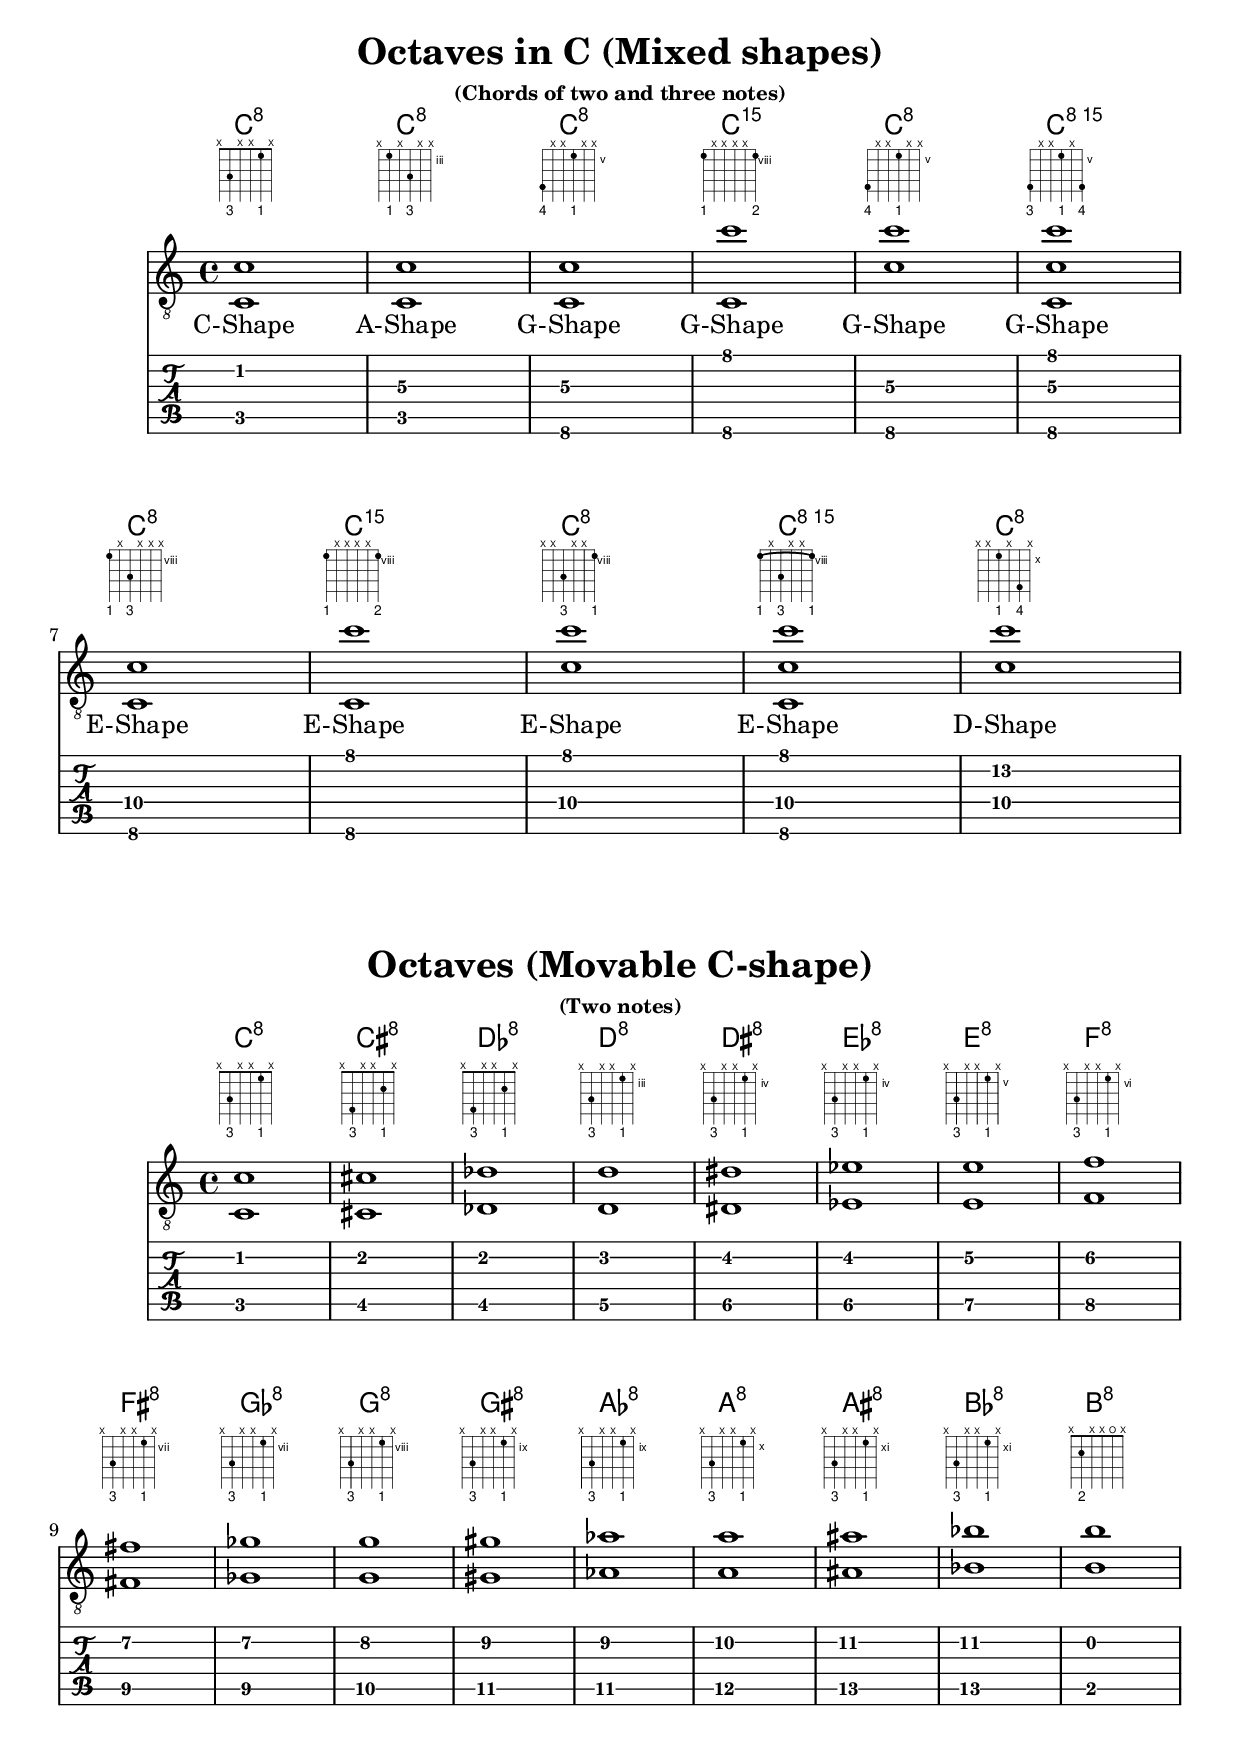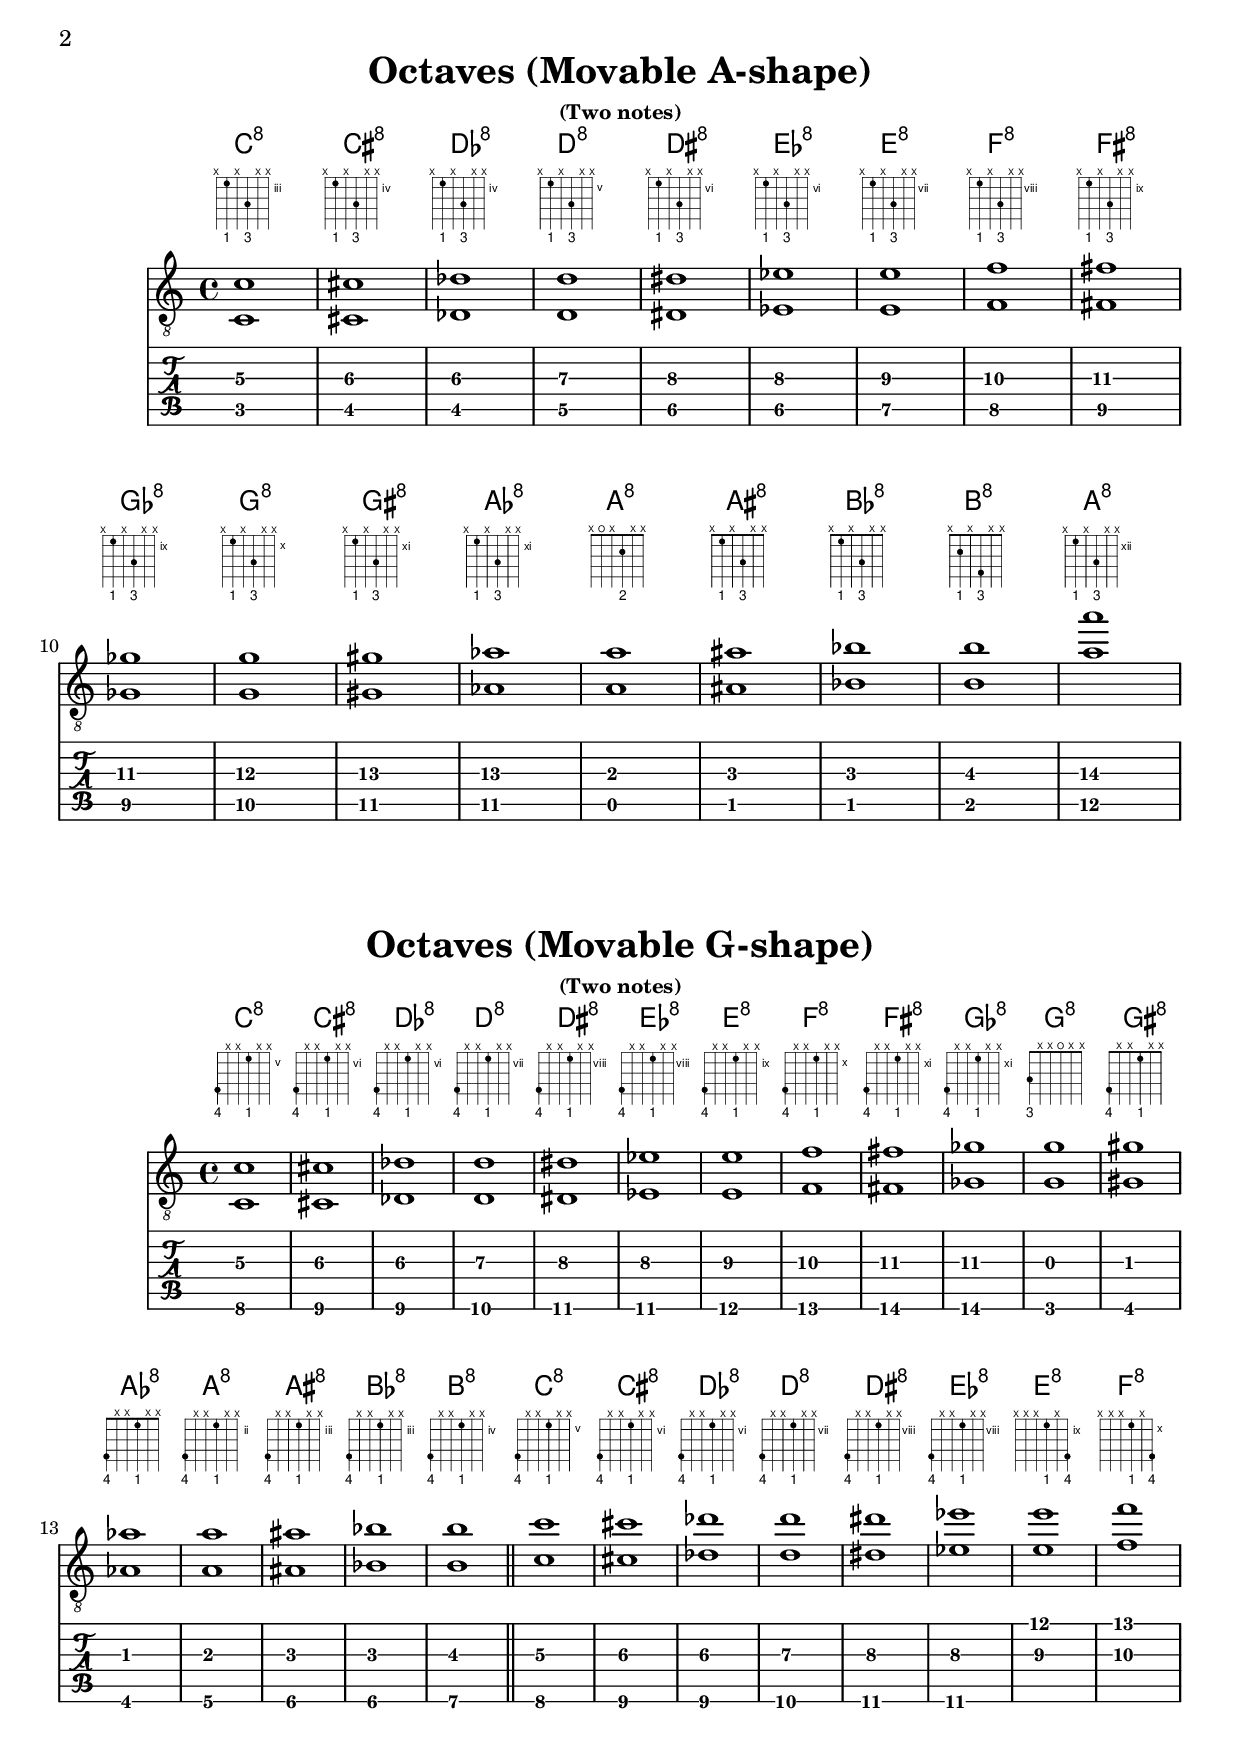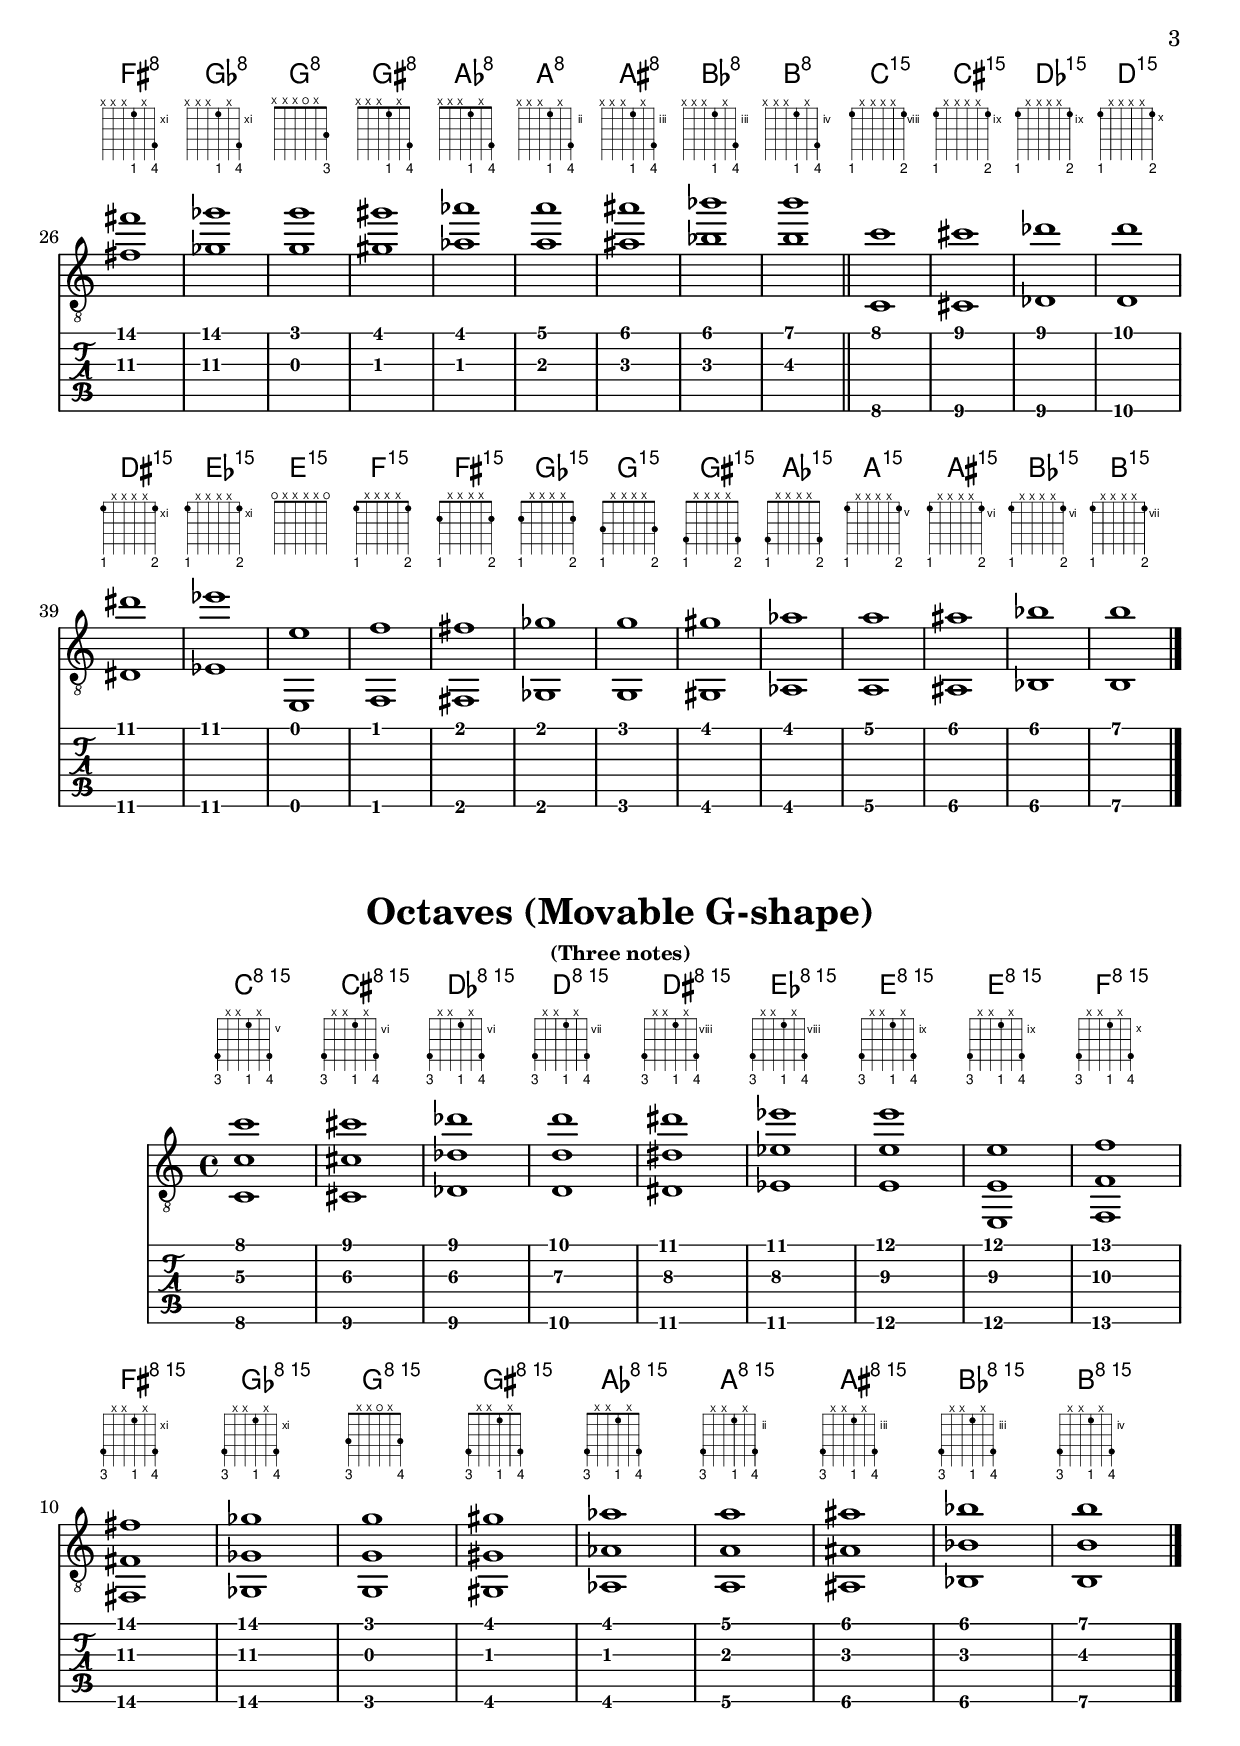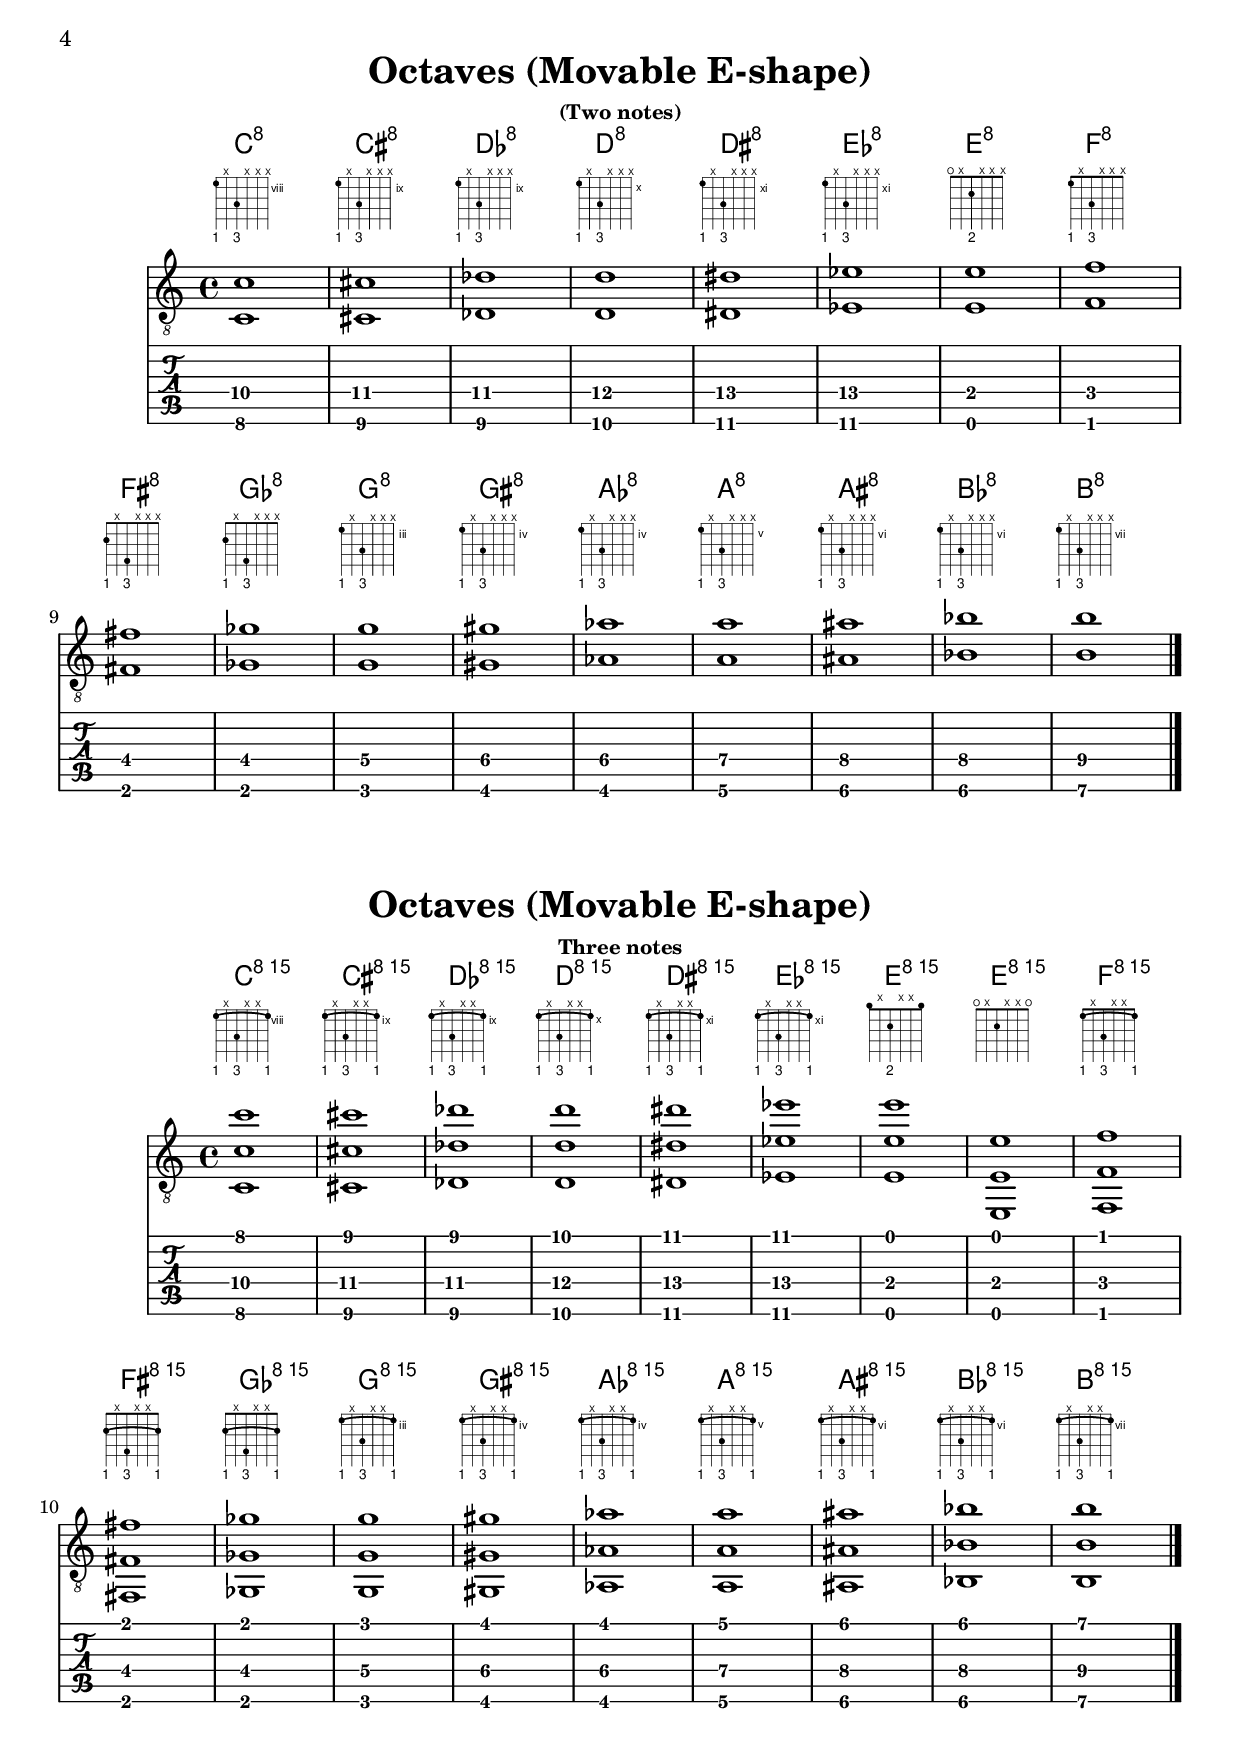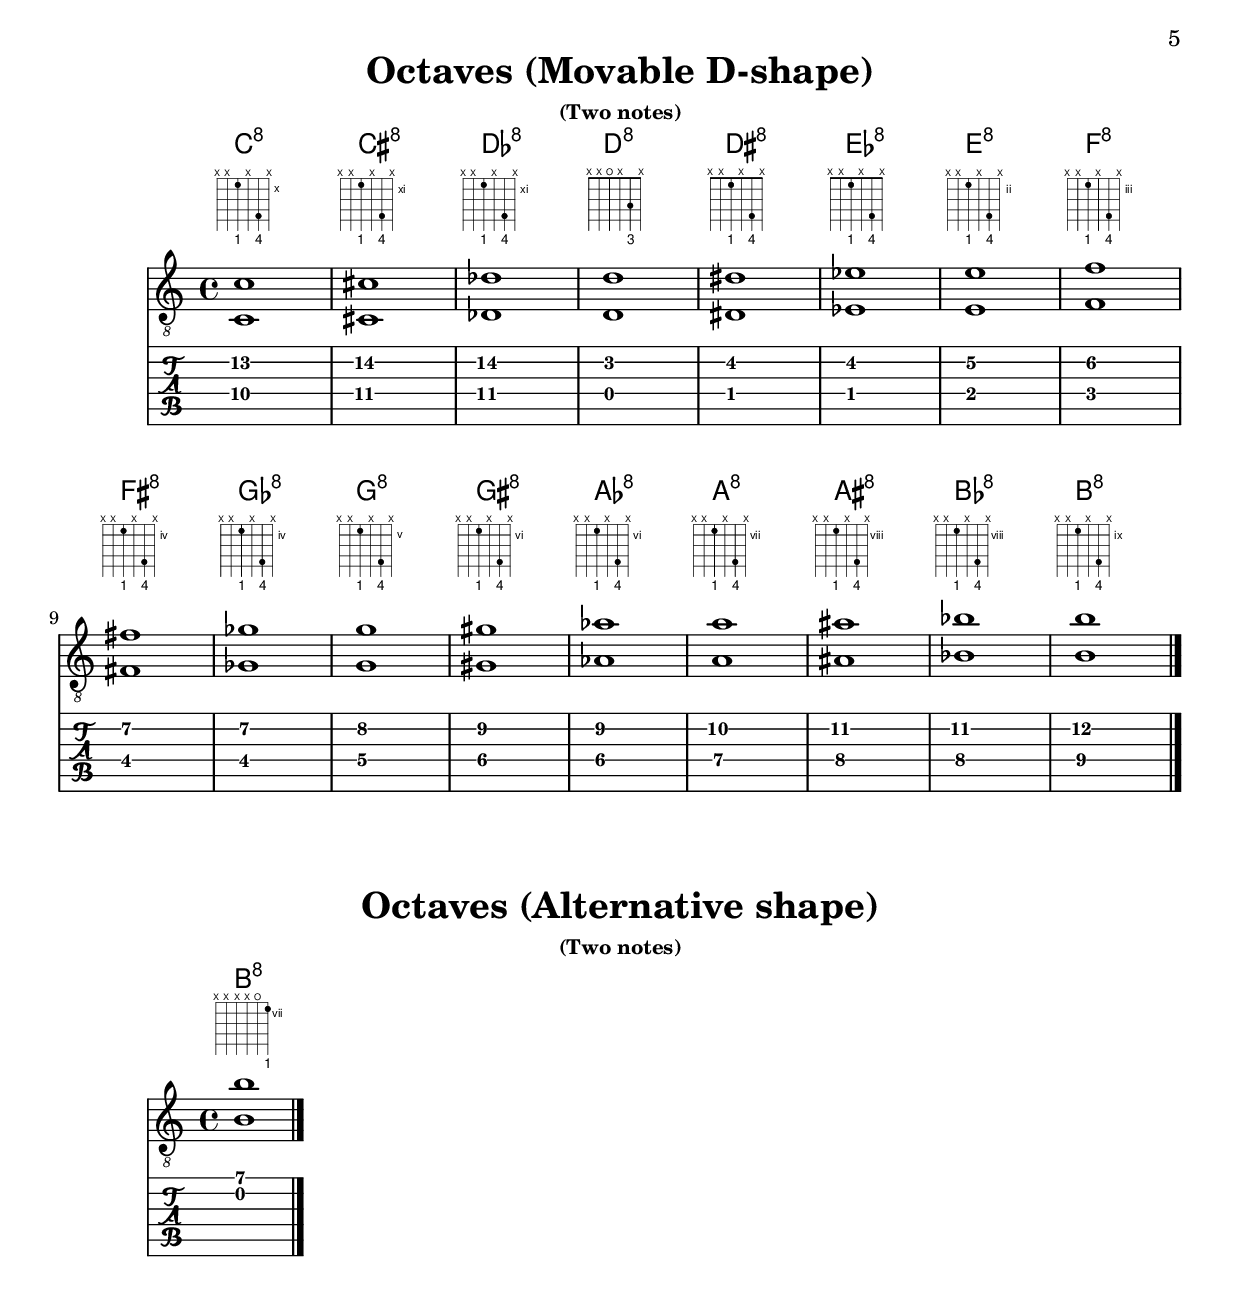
\version "2.19.15"
%\include "predefined-guitar-fretboards.ly"
\include "../c-shape.ly"
\include "../a-shape.ly"
\include "../g-shape.ly"
\include "../e-shape.ly"
\include "../d-shape.ly"
\include "../alt-shape.ly"

\layout {
   \context { %\Score
      %\override StringNumber.transparent = ##t
      \Voice
      \remove "New_fingering_engraver"
   }
}

\paper {
  print-all-headers = ##t
}

%%%%%%%%%%%%%%%%%%%%%%%%%%%%%%%%%%%%%%%%%%%%%%%%%%
%%%%%%%%%%%%%%%%%%%%% OCTAVES %%%%%%%%%%%%%%%%%%%%
%%%%%%%%%%%%%%%%%%%%%%%%%%%%%%%%%%%%%%%%%%%%%%%%%%

octavesMixedShapesInC = {
  \cShape
  <c c'>1
  \aShape
  <c c'>1
  \gShape
  <c c'>1
  <c c''>1
  <c' c''>1
  <c c' c''>1
  \eShape
  <c c'>1
  <c c''>
  <c' c''>
  <c c' c''>
  \dShape
  <c' c''>
%  \bar "|."
}

octavesMixedShapesInCDescription = \lyricmode {
  C-Shape 
  A-Shape 
  G-Shape G-Shape G-Shape G-Shape 
  E-Shape E-Shape E-Shape E-Shape
  D-Shape
}

octavesTwoNotes = {
% * Monads (1 pitch name)
% **  perfect octaves
% *** (root position)
% **** (two notes)
% ***** (octave on the top)
  %\chordmode { c,1:1.8 }
  <c c'>1
  \transpose c cis { <c c'>1 }
  \transpose c des { <c c'>1 }
  \transpose c d { <c c'>1 }
  \transpose c dis { <c c'>1 }
  \transpose c es { <c c'>1 }
  \transpose c e { <c c'>1 }
  \transpose c f { <c c'>1 }
  \transpose c fis { <c c'>1 }
  \transpose c ges { <c c'>1 }
  \transpose c g { <c c'>1 }
  \transpose c gis { <c c'>1 }
  \transpose c as { <c c'>1 }
  \transpose c a { <c c'>1 }
  \transpose c ais { <c c'>1 }
  \transpose c bes { <c c'>1 }
  \transpose c b { <c c'>1 }
}

doubleOctavesTwoNotes = {
% * Monads (1 pitch name)
% ** perfect octaves
% *** (root position)
% **** (two notes)
% ***** (octave on the top)
  %\chordmode { c,1:1.15 }
  <c c''>1
  \transpose c cis { <c c''>1 }
  \transpose c des { <c c''>1 }
  \transpose c d { <c c''>1 }
  \transpose c dis { <c c''>1 }
  \transpose c es { <c c''>1 }
  \transpose c e, { <c c''>1 }
  \transpose c f, { <c c''>1 }
  \transpose c fis, { <c c''>1 }
  \transpose c ges, { <c c''>1 }
  \transpose c g, { <c c''>1 }
  \transpose c gis, { <c c''>1 }
  \transpose c as, { <c c''>1 }
  \transpose c a, { <c c''>1 }
  \transpose c ais, { <c c''>1 }
  \transpose c bes, { <c c''>1 }
  \transpose c b, { <c c''>1 }
}

octavesThreeNotes = {
% * Monads
% ** perfect octaves
% *** (root position)
% **** three notes
% ***** (octave on the top)
  %\chordmode { c,1:1.8.15 }
  <c c' c''>1
  \transpose c cis { <c c' c''>1 }
  \transpose c des { <c c' c''>1 }
  \transpose c d { <c c' c''>1 }
  \transpose c dis { <c c' c''>1 }
  \transpose c es { <c c' c''>1 }
  \transpose c e { <c c' c''>1 }
  \transpose c e, { <c c' c''>1 }
  \transpose c f, { <c c' c''>1 }
  \transpose c fis, { <c c' c''>1 }
  \transpose c ges, { <c c' c''>1 }
  \transpose c g, { <c c' c''>1 }
  \transpose c gis, { <c c' c''>1 }
  \transpose c as, { <c c' c''>1 }
  \transpose c a, { <c c' c''>1 }
  \transpose c ais, { <c c' c''>1 }
  \transpose c bes, { <c c' c''>1 }
  \transpose c b, { <c c' c''>1 }
}

%%%%%%%%%%%%%%%%%%%%%%%%%%%%%%%%%%%%%%%%%%%%%%%%%%
%%%%%%%%%%%%%% SCORE DEFINITIONS %%%%%%%%%%%%%%%%%
%%%%%%%%%%%%%%%%%%%%%%%%%%%%%%%%%%%%%%%%%%%%%%%%%%


\bookpart {
     %%{
  \score {
    <<    
      \new ChordNames {
        \octavesMixedShapesInC
      }
      \new FretBoards {
        \octavesMixedShapesInC
      }
      \new Voice = "staff" {
        \clef "treble_8"
        \octavesMixedShapesInC
      }
      \new Lyrics \lyricsto staff {
        \octavesMixedShapesInCDescription
      }
      \new TabStaff {
        \octavesMixedShapesInC
      }
    >>
    \header {
      title = "Octaves in C (Mixed shapes)"
      %subtitle = "(Root position)"
      subsubtitle = "(Chords of two and three notes)"
%      subtitle = "Two and three notes"
 %     piece = "(Octave on the top)"
    }
  }
%}
%%{
  \score {
    <<    
      \new ChordNames {
        \octavesTwoNotes
      }
      \new FretBoards {
        \cShape
        \octavesTwoNotes
      }
      \new Staff {
        \clef "treble_8"
        \cShape
        \octavesTwoNotes
      }
      \new TabStaff {
        \cShape
        \octavesTwoNotes
      }
    >>
    \header {
      title = "Octaves (Movable C-shape)"
%      subtitle = "(Root position)"
      subsubtitle = "(Two notes)"
%      piece = "(Octave on the top)"
    }
  }
%}
%%{
  \score {
    <<    
      \new ChordNames {
        \octavesTwoNotes 
	\transpose c a' { <c c'>1 }
      }
      \new FretBoards {
        \aShape
        \octavesTwoNotes
	\transpose c a' { <c c'>1 }
      }
      \new Staff {
        \clef "treble_8"
        \aShape
        \octavesTwoNotes
	\transpose c a' { <c c'>1 }
      }
      \new TabStaff {
        \aShape
        \octavesTwoNotes
	\transpose c a' { <c c'>1 }
      }
    >>
    \header {
      title = "Octaves (Movable A-shape)"
%      subtitle = "(Root position)"
      subsubtitle = "(Two notes)"
%      piece = "(Octave on the top)"
    }
  }
%}
%%{
  \score {
    <<    
      \new ChordNames {
        \gShape
        \octavesTwoNotes
        \transpose c c' {\octavesTwoNotes}
        \doubleOctavesTwoNotes
      }
      \new FretBoards {
        \gShape
        \octavesTwoNotes
        \transpose c c' {\octavesTwoNotes}
        \doubleOctavesTwoNotes
      }
      \new Staff {
        \clef "treble_8"
        \gShape
        \octavesTwoNotes
        \bar "||"
        \transpose c c' {\octavesTwoNotes}
        \bar "||"
        \doubleOctavesTwoNotes
        \bar "|."
      }
      \new TabStaff {
        \gShape
        \octavesTwoNotes
        \transpose c c' {\octavesTwoNotes}
        \doubleOctavesTwoNotes
      }
    >>
    \header {
      title = "Octaves (Movable G-shape)"
%      subtitle = "(Root position)"
      subsubtitle = "(Two notes)"
%      piece = "(Octave on top)"
    }
  }
%}
%%{
  \score {
    <<    
      \new ChordNames {
        \gShape
        \octavesThreeNotes
      }
      \new FretBoards {
        \gShape
        \octavesThreeNotes
      }
      \new Staff {
        \clef "treble_8"
        \gShape
        \octavesThreeNotes
        \bar "|."
      }
      \new TabStaff {
        \gShape
        \octavesThreeNotes
      }
    >>
    \header {
      title = "Octaves (Movable G-shape)"
%      subtitle = "(Root position)"
      subsubtitle = "(Three notes)"
%      piece = "(Octave on top)"
    }
  }
%}
%%{
  \score {
    <<    
      \new ChordNames {
        \octavesTwoNotes
      }
      \new FretBoards {
        \eShape
        \octavesTwoNotes
      }
      \new Staff {
        \clef "treble_8"
        \eShape
        \octavesTwoNotes
        \bar "|."
      }
      \new TabStaff {
        \eShape
        \octavesTwoNotes
      }
    >>
    \header {
      title = "Octaves (Movable E-shape)"
%      subtitle = "(Root position)"
      subsubtitle = "(Two notes)"
%      piece = "(Octave on the top)"
    }
  }
%}
%%{
  \score {
    <<    
      \new ChordNames {
        \octavesThreeNotes
      }
      \new FretBoards {
        \eShape
        \octavesThreeNotes
      }
      \new Staff {
        \clef "treble_8"
        \eShape
        \octavesThreeNotes
        \bar "|."
      }
      \new TabStaff {
        \eShape
        \octavesThreeNotes
      }
    >>
    \header {
      title = "Octaves (Movable E-shape)"
%      subtitle = "(Root position)"
      subsubtitle = "Three notes"
%      piece = "(Octave on top)"
    }
  }
%}
%%{
  \score {
    <<    
      \new ChordNames {
        \octavesTwoNotes
      }
      \new FretBoards {
        \dShape
        \octavesTwoNotes
      }
      \new Staff { 
        \clef "treble_8"
        \dShape
        \octavesTwoNotes
        \bar "|."
      }
      \new TabStaff  {
        \dShape
        \octavesTwoNotes
      }
    >>
    \header {
      title = "Octaves (Movable D-shape)"
%      subtitle = "(Root position)"
      subsubtitle = "(Two notes)"
%      piece = "(Octave on the top)"
    }
  }
%}
%%{
  \score {
    <<    
      \new ChordNames {
        \chordmode { b1:1.8 }
      }
      \new FretBoards {
        \altShape
        %\chordmode { b1:1.8 }
        <b b'>1
      }
      \new Staff { 
        \clef "treble_8"
        \altShape
        %\chordmode { b1:1.8 }
        <b b'>1
        \bar "|."
      }
      \new TabStaff  {
        \altShape
        %\chordmode { b1:1.8 }
        <b b'>1
      }
    >>
    \header {
      title = "Octaves (Alternative shape)"
%      subtitle = "(Root position)"
      subsubtitle = "(Two notes)"
%      piece = "(Octave on the top)"
    }
  }
%}
}

